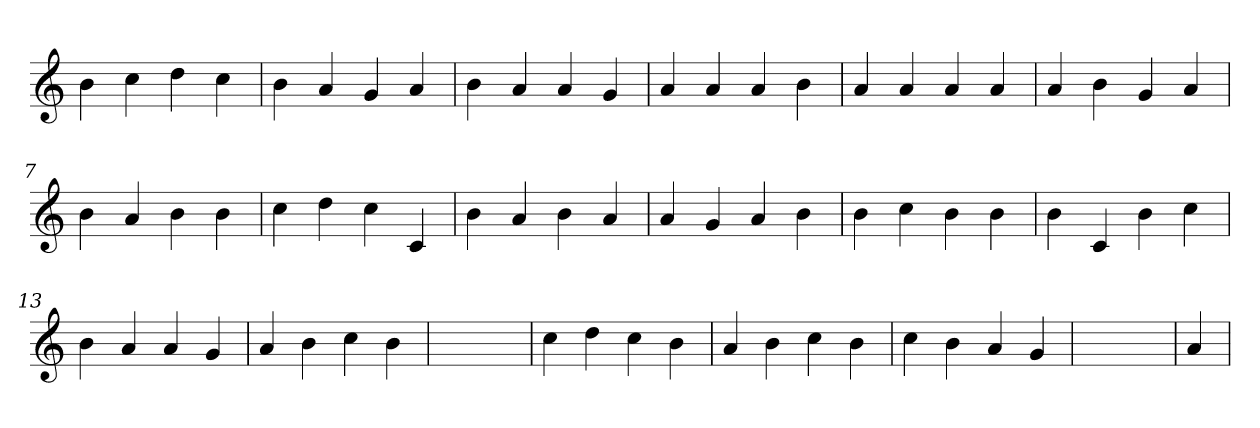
**kern
*part1
*staff1
*clefG2
=1
4b
4cc
4dd
4cc
=2
4b
4a
4g
4a
=3
4b
4a
4a
4g
=4
4a
4a
4a
4b
=5
4a
4a
4a
4a
=6
4a
4b
4g
4a
=7
4b
4a
4b
4b
=8
4cc
4dd
4cc
4c
=9
4b
4a
4b
4a
=10
4a
4g
4a
4b
=11
4b
4cc
4b
4b
=12
4b
4c
4b
4cc
=13
4b
4a
4a
4g
=14
4a
4b
4cc
4b
=15
1ryy
=15
4cc
4dd
4cc
4b
=16
4a
4b
4cc
4b
=17
4cc
4b
4a
4g
=18
1ryy
=18
4a
=
*-
